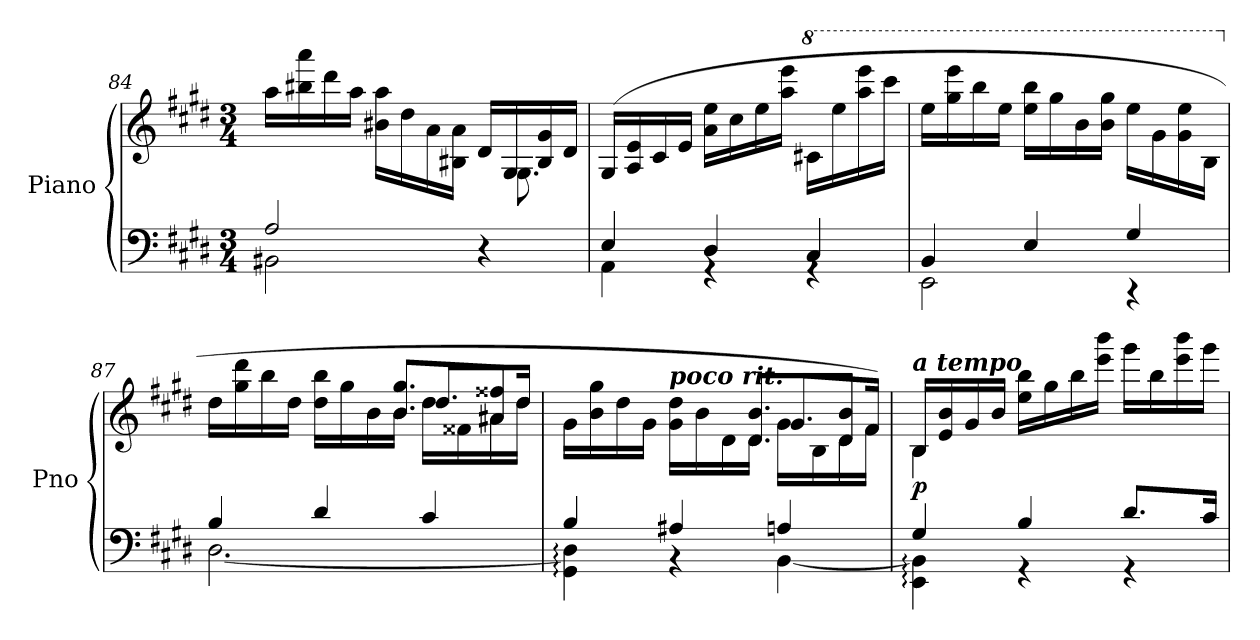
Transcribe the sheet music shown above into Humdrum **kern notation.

**kern	**kern	**dynam
*part1	*part1	*part1
*staff2	*staff1	*staff1/2
*I"Piano	*	*
*I'Pno	*	*
!!LO:LB:g=z
*clefF4	*clefG2	*
*k[f#c#g#d#]	*k[f#c#g#d#]	*
*M3/4	*M3/4	*
=84	=84	=84
*^	*^	*
*	*^	*	*^	*
2ryy	2A/	2BB#X\	16aa\LL	2ryy	2ryy	.
.	.	.	16bb#X\ 16aaa\	.	.	.
.	.	.	16ddd#\	.	.	.
.	.	.	16aa\JJ	.	.	.
.	.	.	16b#X\ 16aa\LL	.	.	.
.	.	.	16dd#\	.	.	.
.	.	.	16a\	.	.	.
.	.	.	16B#X\ 16a\JJ	.	.	.
16ryy	4r	4ryy	16d#/LL	16ryy	4ryy	.
8.ryy	.	.	16G#/	8.G#\	.	.
.	.	.	16B#/ 16g#/	.	.	.
.	.	.	16d#/JJ	.	.	.
*	*v	*v	*	*	*	*
*	*	*v	*v	*v	*
!!LO:LB:g=z
=85	=85	=85	=85
4E/	4AA\	(16G#/LL	.
.	.	16A/ 16e/	.
.	.	16c#/	.
.	.	16e/JJ	.
4D#/	4rGG	16a\ 16ee\LL	.
.	.	16cc#\	.
.	.	16ee\	.
.	.	16aa\ 16eee\JJ	.
*	*	*8va	*
4C#/	4rGG	16cc#X\LL	.
.	.	16eee\	.
.	.	16aaa\ 16eeee\	.
.	.	16cccc#\JJ	.
=86	=86	=86	=86
4BB/	2EE\	16eee\LL	.
.	.	16ggg#\ 16eeee\	.
.	.	16bbb\	.
.	.	16eee\JJ	.
4E/	.	16eee\ 16bbb\LL	.
.	.	16ggg#\	.
.	.	16bb\	.
.	.	16bb\ 16ggg#\JJ	.
4G#/	4r	16eee\LL	.
.	.	16gg#\	.
.	.	16gg#\ 16eee\	.
.	.	16b\JJ	.
=87	=87	=87	=87
*^	*^	*	*
*	*	*	*	*X8va	*
*	*	*	*	*^	*
*	*	*	*	*	*^	*
4..ryy	2ryy	4B/	[2.D#\	16dd#\LL	4..ryy	2ryy	.
.	.	.	.	16gg#\ 16ddd#\	.	.	.
.	.	.	.	16bb\	.	.	.
.	.	.	.	16dd#\JJ	.	.	.
.	.	4d#/	.	16dd#\ 16bb\LL	.	.	.
.	.	.	.	16gg#\	.	.	.
.	.	.	.	16b\	.	.	.
4ryy	.	.	.	16b\JJ	8.b/ 8.gg#/L	.	.
.	4ryy	4c#/	.	16dd#\LL	.	8.dd#/L	.
.	.	.	.	16f##X\	.	.	.
.	.	.	.	16a#X\	8a#X/ 8ff##X/J	.	.
16ryy	.	.	.	16dd#\JJ	.	16dd#/Jk	.
!!LO:LB:g=z	!!	!!
=88	=88	=88	=88	=88	=88	=88	=88
4..ryy	2ryy	4B/	4GG#\: 4D#\]:	16g#\LL	4..ryy	2ryy	.
.	.	.	.	16b\ 16gg#\	.	.	.
.	.	.	.	16dd#\	.	.	.
.	.	.	.	16g#\JJ	.	.	.
!	!	!	!	!LO:TX:a:Bi:t=poco rit.	!	!	!
.	.	4A#X/	4r	16g#\ 16dd#\LL	.	.	.
.	.	.	.	16b\	.	.	.
.	.	.	.	16d#\	.	.	.
4ryy	.	.	.	16d#\JJ	8.d#/ 8.b/L	.	.
.	4ryy	4An/	[4BB\	16g#\LL	.	8.g#/L	.
.	.	.	.	16B\	.	.	.
.	.	.	.	16d#\	8d#/ 8b/J	.	.
16ryy	.	.	.	16f#\JJ	.	16f#/Jk)	.
*	*	*v	*v	*	*	*	*
!!LO:LB:g=z
=89	=89	=89	=89	=89	=89	=89
!	!	!	!LO:TX:a:Bi:t=a tempo	!	!	!
!	!	!	!	!	!	!LO:DY:b
*	*	*	*	*v	*v	*
4ryy	4G#/	4EE\: 4BB\]:	16B/LL	4B\	p
.	.	.	16e/ 16b/	.	.
.	.	.	16g#/	.	.
.	.	.	16b/JJ	.	.
2ryy	4B/	4r	16ee\ 16bb\LL	2ryy	.
.	.	.	16gg#\	.	.
.	.	.	16bb\	.	.
.	.	.	16eee\ 16bbb\JJ	.	.
.	8.d#/L	4r	16ggg#\LL	.	.
.	.	.	16bb\	.	.
.	.	.	16eee\ 16bbb\	.	.
.	16c#/Jk	.	16ggg#\JJ	.	.
*v	*v	*v	*	*	*
*	*v	*v	*
=	=	=
*-	*-	*-
